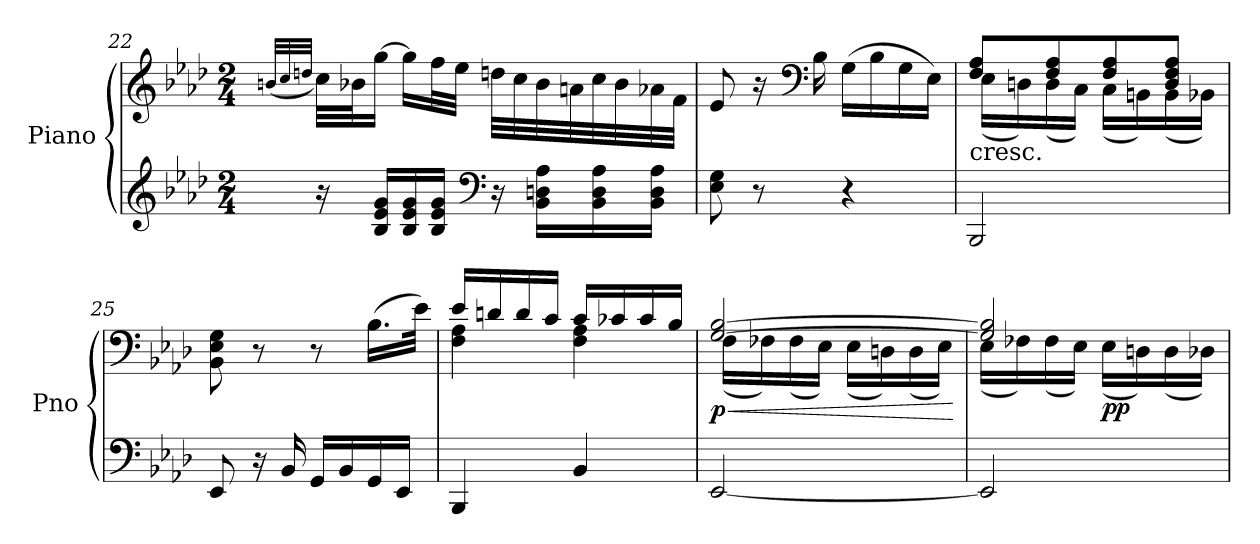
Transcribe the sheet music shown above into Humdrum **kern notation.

**kern	**kern	**dynam
*part1	*part1	*part1
*staff2	*staff1	*staff1/2
*I"Piano	*	*
*I'Pno	*	*
*clefG2	*clefG2	*
*k[b-e-a-d-]	*k[b-e-a-d-]	*
*A-:	*A-:	*
*M2/4	*M2/4	*
=22	=22	=22
.	(32qbn/LLL	.
.	32qcc/	.
.	32qddn/JJJ	.
16r	32cc\LLL)	.
.	32b-X\J	.
16B-/ 16e-/ 16g/LL	[16gg\JJ	.
16B-/ 16e-/ 16g/	16gg\LL]	.
16B-/ 16e-/ 16g/JJ	32ff\L	.
.	32ee-\JJJ	.
*clefF4	*	*
16r	32ddn\LLL	.
.	32cc\	.
16BB-\ 16Dn\ 16A-\LL	32b-\	.
.	32an\	.
16BB-\ 16D\ 16A-\	32cc\	.
.	32b-\	.
16BB-\ 16D\ 16A-\JJ	32a-X\	.
.	32f\JJJ	.
=23	=23	=23
8E-\ 8G\	8e-/	.
8r	16r	.
*	*clefF4	*
.	16B-\	.
4r	(16G\LL	.
.	16B-\	.
.	16G\	.
.	16E-\JJ)	.
!!LO:LB:g=z
=24	=24	=24
*	*^	*
!	!LO:TX:b:t=cresc.	!	!
2BBB-/	8F/ 8A-/L	(16E-\LL	.
.	.	16Dn\)	.
.	8F/ 8A-/	(16D\	.
.	.	16C\JJ)	.
.	8F/ 8A-/	(16C\LL	.
.	.	16BBn\)	.
.	8D/ 8F/ 8A-/J	(16BB\	.
.	.	16BB-X\JJ)	.
*	*v	*v	*
=25	=25	=25
8EE-/	8BB-\ 8E-\ 8G\	.
16r	8r	.
16BB-/	.	.
16GG/LL	8r	.
16BB-/	.	.
16GG/	(16.B-\LL	.
16EE-/JJ	.	.
.	32e-\JJk)	.
=26	=26	=26
*	*^	*
4BBB-/	16e-/LL	4F\ 4A-\	.
.	16dn/	.	.
.	16d/	.	.
.	16c/JJ	.	.
4BB-/	16c/LL	4F\ 4A-\	.
.	16c-X/	.	.
.	16c-/	.	.
.	16B-/JJ	.	.
=27	=27	=27	=27
!	!	!	!LO:HP:b
!	!	!	!LO:DY:n=1:b
[2EE-/	[2G/ [2B-/	(16F\LL	< p
.	.	16F-X\)	.
.	.	(16F-\	.
.	.	16E-\JJ)	.
.	.	(16E-\LL	.
.	.	16Dn\)	.
.	.	(16D\	.
.	.	16E-\JJ)	.
*	*v	*v	*
.	.	[
!!LO:LB:g=z
=28	=28	=28
*	*^	*
2EE-/]	2G/] 2B-/]	(16E-\LL	.
.	.	16F-X\)	.
.	.	(16F-\	.
.	.	16E-\JJ)	.
!	!	!	!LO:DY:b
.	.	(16E-\LL	pp
.	.	16Dn\)	.
.	.	(16D\	.
.	.	16D-X\JJ)	.
*	*v	*v	*
=	=	=
*-	*-	*-
